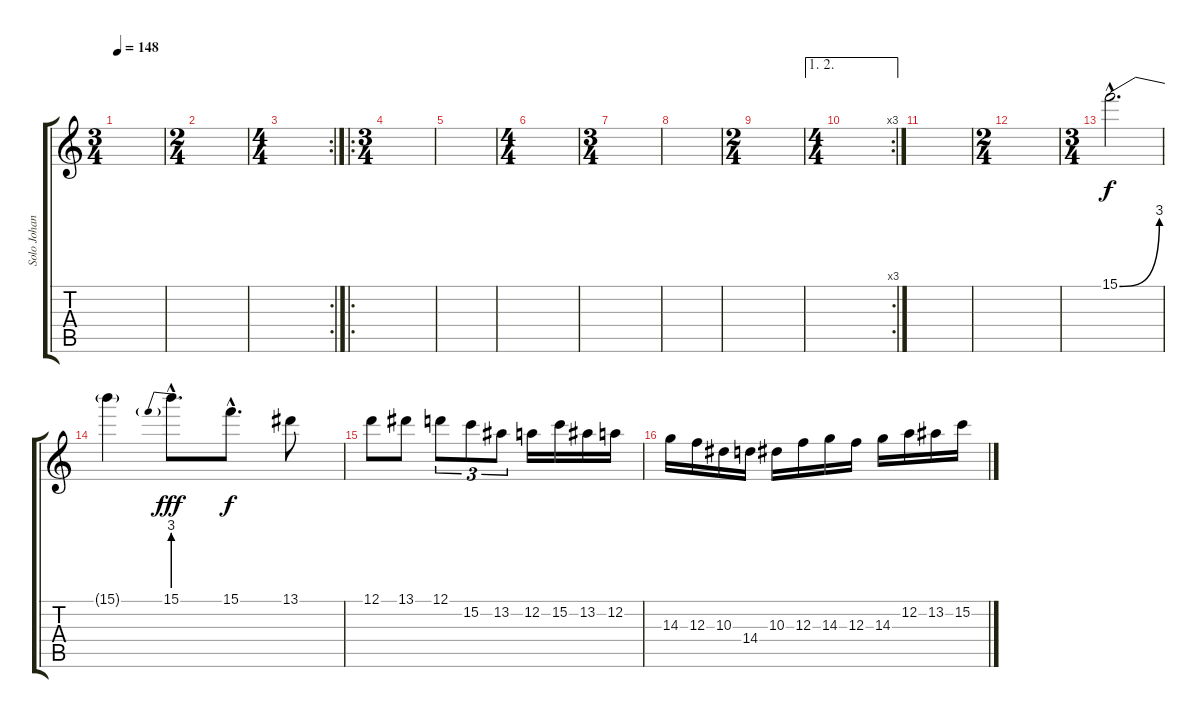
\track ("Solo Johan Hallgren" "Solo Johan") {instrument distortionguitar}
\staff {score tabs}
\tuning (D4 A3 F3 C3 G2 C2) {hide}
\ts (3 4)
\tempo 148
\clef g2
\ks c
|
\ts (2 4)
|
\rc 2
\ts (4 4)
|
\ro
\ts (3 4)
|
|
\ts (4 4)
|
\ts (3 4)
|
|
\ts (2 4)
|
\ae (1 2)
\rc 3
\ts (4 4)
|
|
\ts (2 4)
|
\ts (3 4)
15.1{be (bend 0 0 60 12) hac}.2{d} |
15.1{t}.4{dy f} 15.1{be (prebend 0 12 60 12) hac}.8{d dy fff} 15.1{hac}.8{d dy f} 13.1.8 |
12.1.8 13.1.8 12.1.8{tu (3 2)} 15.2.8{tu (3 2)} 13.2.8{tu (3 2)} 12.2.16 15.2.16 13.2.16 12.2.16 |
14.3.16 12.3.16 10.3.16 14.4.16 10.3.16 12.3.16 14.3.16 12.3.16 14.3.16 12.2.16 13.2.16 15.2.16
